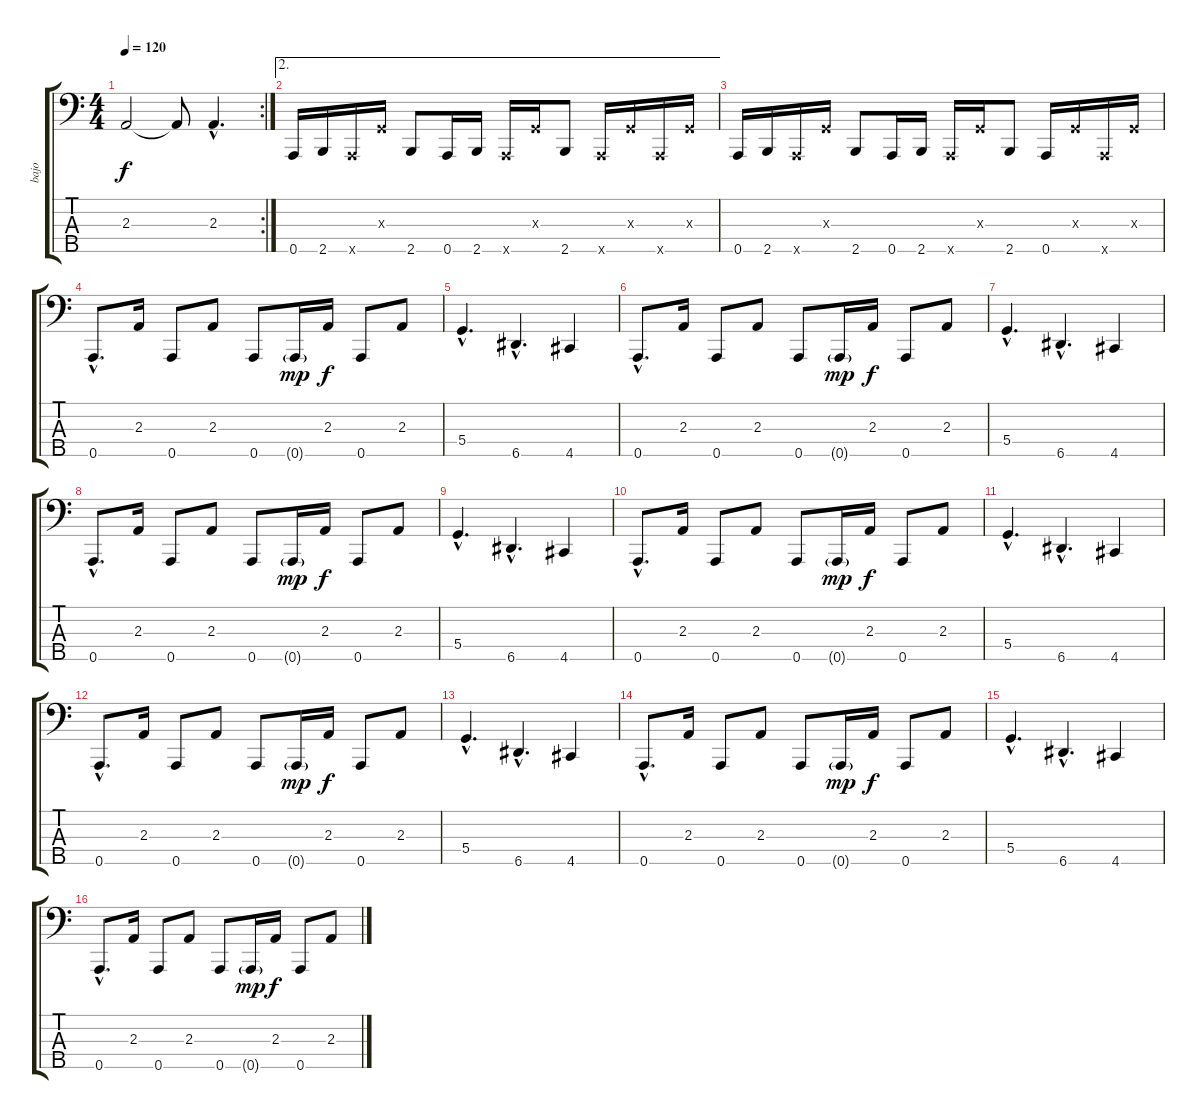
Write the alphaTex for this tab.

\track ("bajo" "bajo") {instrument slapbass1}
\staff {score tabs}
\tuning (F2 C2 G1 D1 A0) {hide}
\rc 2
\ts (4 4)
\tempo 120
\clef f4
\ks c
2.3.2{dy f instrument synthbass1} 2.3{t}.8 2.3{hac}.4{d} |
\ae 2
0.5.16 2.5.16 0.5{x}.16 0.3{x}.16 2.5.8 0.5.16 2.5.16 0.5{x}.16 0.3{x}.16 2.5.8 0.5{x}.16 0.3{x}.16 0.5{x}.16 0.3{x}.16 |
0.5.16 2.5.16 0.5{x}.16 0.3{x}.16 2.5.8 0.5.16 2.5.16 0.5{x}.16 0.3{x}.16 2.5.8 0.5.16 0.3{x}.16 0.5{x}.16 0.3{x}.16 |
0.5{hac}.8{d} 2.3.16 0.5.8 2.3.8 0.5.8 0.5{g}.16{dy mp} 2.3.16{dy f} 0.5.8 2.3.8 |
5.4{hac}.4{d} 6.5{hac}.4{d} 4.5.4 |
0.5{hac}.8{d} 2.3.16 0.5.8 2.3.8 0.5.8 0.5{g}.16{dy mp} 2.3.16{dy f} 0.5.8 2.3.8 |
5.4{hac}.4{d} 6.5{hac}.4{d} 4.5.4 |
0.5{hac}.8{d} 2.3.16 0.5.8 2.3.8 0.5.8 0.5{g}.16{dy mp} 2.3.16{dy f} 0.5.8 2.3.8 |
5.4{hac}.4{d} 6.5{hac}.4{d} 4.5.4 |
0.5{hac}.8{d} 2.3.16 0.5.8 2.3.8 0.5.8 0.5{g}.16{dy mp} 2.3.16{dy f} 0.5.8 2.3.8 |
5.4{hac}.4{d} 6.5{hac}.4{d} 4.5.4 |
0.5{hac}.8{d} 2.3.16 0.5.8 2.3.8 0.5.8 0.5{g}.16{dy mp} 2.3.16{dy f} 0.5.8 2.3.8 |
5.4{hac}.4{d} 6.5{hac}.4{d} 4.5.4 |
0.5{hac}.8{d} 2.3.16 0.5.8 2.3.8 0.5.8 0.5{g}.16{dy mp} 2.3.16{dy f} 0.5.8 2.3.8 |
5.4{hac}.4{d} 6.5{hac}.4{d} 4.5.4 |
0.5{hac}.8{d} 2.3.16 0.5.8 2.3.8 0.5.8 0.5{g}.16{dy mp} 2.3.16{dy f} 0.5.8 2.3.8
